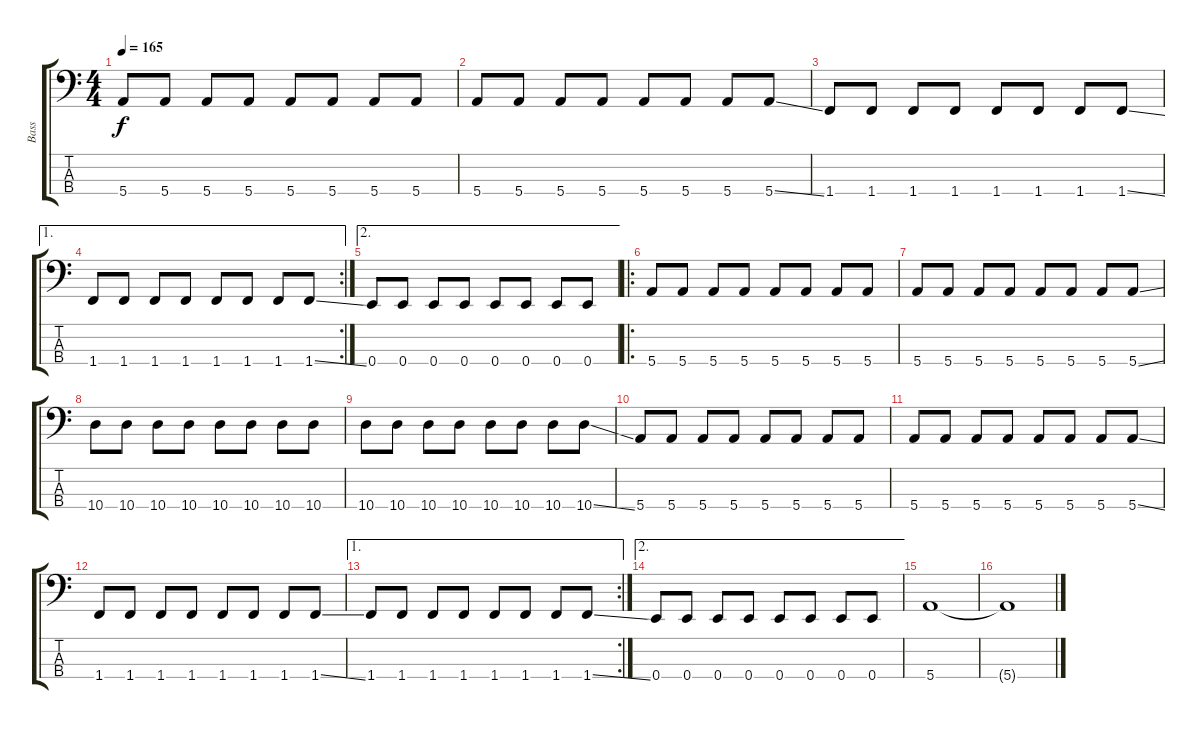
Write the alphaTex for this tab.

\track ("Bass" "Bass") {instrument electricbasspick}
\staff {score tabs}
\tuning (G2 D2 A1 E1) {hide}
\ts (4 4)
\tempo 165
\clef f4
\ks c
5.4.8{dy f} 5.4.8 5.4.8 5.4.8 5.4.8 5.4.8 5.4.8 5.4.8 |
5.4.8 5.4.8 5.4.8 5.4.8 5.4.8 5.4.8 5.4.8 5.4{ss}.8 |
1.4.8 1.4.8 1.4.8 1.4.8 1.4.8 1.4.8 1.4.8 1.4{ss}.8 |
\ae 1
\rc 2
1.4.8 1.4.8 1.4.8 1.4.8 1.4.8 1.4.8 1.4.8 1.4{ss}.8 |
\ae 2
0.4.8 0.4.8 0.4.8 0.4.8 0.4.8 0.4.8 0.4.8 0.4.8 |
\ro
5.4.8 5.4.8 5.4.8 5.4.8 5.4.8 5.4.8 5.4.8 5.4.8 |
5.4.8 5.4.8 5.4.8 5.4.8 5.4.8 5.4.8 5.4.8 5.4{ss}.8 |
10.4.8 10.4.8 10.4.8 10.4.8 10.4.8 10.4.8 10.4.8 10.4.8 |
10.4.8 10.4.8 10.4.8 10.4.8 10.4.8 10.4.8 10.4.8 10.4{ss}.8 |
5.4.8 5.4.8 5.4.8 5.4.8 5.4.8 5.4.8 5.4.8 5.4.8 |
5.4.8 5.4.8 5.4.8 5.4.8 5.4.8 5.4.8 5.4.8 5.4{ss}.8 |
1.4.8 1.4.8 1.4.8 1.4.8 1.4.8 1.4.8 1.4.8 1.4{ss}.8 |
\ae 1
\rc 2
1.4.8 1.4.8 1.4.8 1.4.8 1.4.8 1.4.8 1.4.8 1.4{ss}.8 |
\ae 2
0.4.8 0.4.8 0.4.8 0.4.8 0.4.8 0.4.8 0.4.8 0.4.8 |
5.4.1 |
5.4{t}.1
